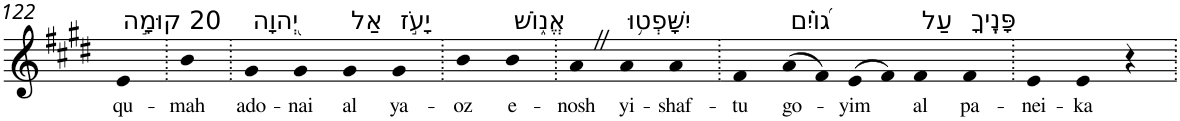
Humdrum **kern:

**kern	**text
*part1	*part1
*staff1	*staff1
*I"Piano	*
*I'Pno	*
!!LO:PB:g=z
*clefG2	*
*k[f#c#g#d#]	*
*E:	*
=122	=122
!LO:TX:a:t=20 קוּמָ֣ה	!
!	!LO:LY:b
4e	qu-
=123.	=123.
!	!LO:LY:b
4b	-mah
=124.	=124.
!LO:TX:a:t=יְ֭הוָה	!
!	!LO:LY:b
4g#	ado-
!	!LO:LY:b
4g#	-nai
!LO:TX:a:t=אַל	!
!	!LO:LY:b
4g#	al
!LO:TX:a:t=יָעֹ֣ז	!
!	!LO:LY:b
4g#	ya-
=125.	=125.
!	!LO:LY:b
4b	-oz
!LO:TX:a:t=אֱנ֑וֹשׁ	!
!	!LO:LY:b
4b	e-
=126.	=126.
!	!LO:LY:b
4aZ	-nosh
!LO:TX:a:t=יִשָּׁפְט֥וּ	!
!	!LO:LY:b
4a	yi-
!	!LO:LY:b
4a	-shaf-
=127.	=127.
!	!LO:LY:b
4f#	-tu
!LO:TX:a:t=ג֝וֹיִ֗ם	!
!	!LO:LY:b
(>8a	go-
8f#)	.
!	!LO:LY:b
(>8e	-yim
8f#)	.
!LO:TX:a:t=עַל	!
!	!LO:LY:b
4f#	al
!LO:TX:a:t=פָּנֶֽיךָ	!
!	!LO:LY:b
4f#	pa-
=128.	=128.
!	!LO:LY:b
4e	-nei-
!	!LO:LY:b
4e	-ka
4r	.
=.	=.
*-	*-
